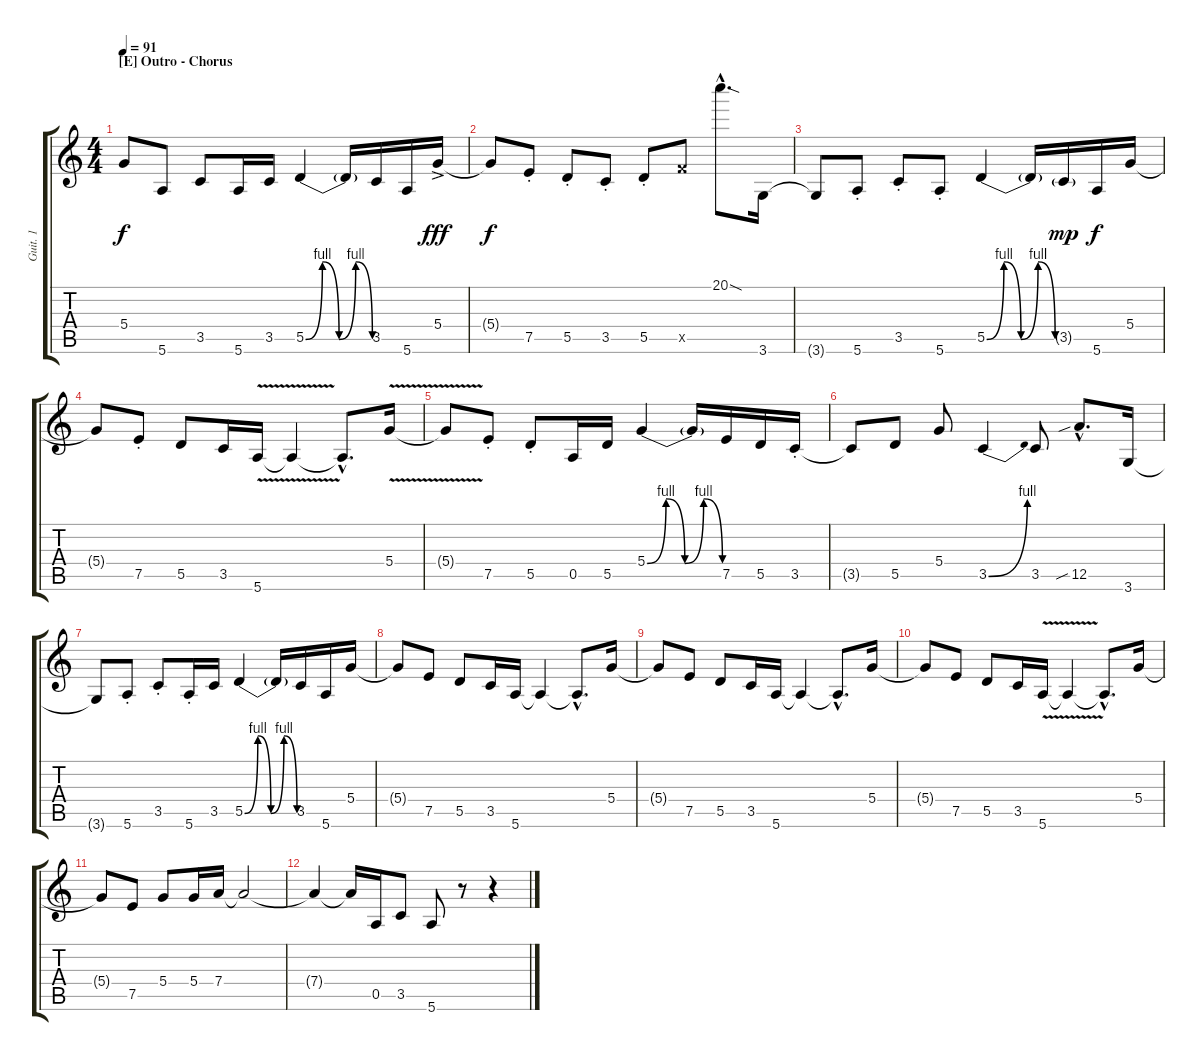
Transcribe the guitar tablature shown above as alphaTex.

\track ("Guit. 1" "Guit. 1") {instrument distortionguitar}
\staff {score tabs}
\tuning (E4 B3 G3 D3 A2 E2) {hide}
\ts (4 4)
\section ("" "[E] Outro - Chorus")
\tempo 91
\clef g2
\ks c
5.4{t}.8{dy f} 5.6.8 3.5.8 5.6.16 3.5.16 5.5{be (custom 0 0 15 4 30 0 45 4 60 0)}.4 5.5{t}.16 3.5.16 5.6.16 5.4{ac}.16{dy fff} |
5.4{t}.8{dy f} 7.5{st}.8 5.5{st}.8 3.5{st}.8 5.5{st}.8 8.5{x}.8 20.1{sod hac}.8{d} 3.6.16 |
3.6{t}.8 5.6{st}.8 3.5{st}.8 5.6{st}.8 5.5{be (custom 0 0 15 4 30 0 45 4 60 0)}.4 5.5{t}.16 3.5{g}.16{dy mp} 5.6.16{dy f} 5.4.16 |
5.4{t}.8 7.5{st}.8 5.5.8 3.5.16 5.6{v}.16 5.6{t}.4 5.6{hac t}.8{d} 5.4{v}.16 |
5.4{t}.8 7.5{st}.8 5.5{st}.8 0.5.16 5.5.16 5.4{be (custom 0 0 15 4 30 0 45 4 60 0)}.4 5.4{t}.16 7.5.16 5.5.16 3.5{st}.16 |
3.5{t}.8 5.5.8 5.4.8 3.5{be (bend 0 0 60 4)}.4 3.5.8 12.5{sib hac}.8{d} 3.6.16 |
3.6{t}.8 5.6{st}.8 3.5{st}.8 5.6{st}.16 3.5.16 5.5{be (custom 0 0 15 4 30 0 45 4 60 0)}.4 5.5{t}.16 3.5.16 5.6.16 5.4.16 |
5.4{t}.8 7.5.8 5.5.8 3.5.16 5.6.16 5.6{t}.4 5.6{hac t}.8{d} 5.4.16 |
5.4{t}.8 7.5.8 5.5.8 3.5.16 5.6.16 5.6{t}.4 5.6{hac t}.8{d} 5.4.16 |
5.4{t}.8 7.5.8 5.5.8 3.5.16 5.6{v}.16 5.6{t}.4 5.6{hac t}.8{d} 5.4.16 |
5.4{t}.8 7.5.8 5.4.8 5.4.16 7.4.16 7.4{t}.2 |
7.4{t}.4 7.4{t}.16 0.5.16 3.5.8 5.6.8 r.8 r.4
